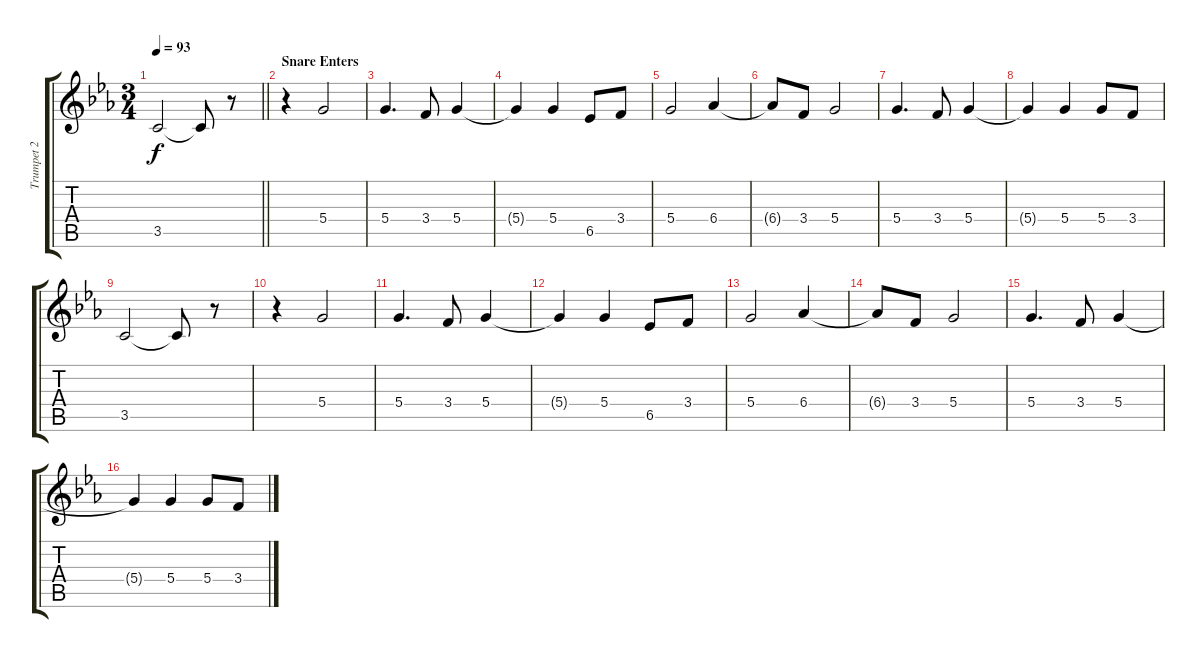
\track ("Trumpet 2" "Trumpet 2") {instrument trumpet}
\staff {score tabs}
\tuning (E5 B4 G4 D4 A3 E3) {hide}
\ts (3 4)
\tempo 93
\clef g2
\barLineRight lightlight
\ks cminor
3.5.2{dy f} 3.5{t}.8 r.8 |
\section ("" "Snare Enters")
r.4 5.4.2 |
5.4.4{d} 3.4.8 5.4.4 |
5.4{t}.4 5.4.4 6.5.8 3.4.8 |
5.4.2 6.4.4 |
6.4{t}.8 3.4.8 5.4.2 |
5.4.4{d} 3.4.8 5.4.4 |
5.4{t}.4 5.4.4 5.4.8 3.4.8 |
3.5.2 3.5{t}.8 r.8 |
r.4 5.4.2 |
5.4.4{d} 3.4.8 5.4.4 |
5.4{t}.4 5.4.4 6.5.8 3.4.8 |
5.4.2 6.4.4 |
6.4{t}.8 3.4.8 5.4.2 |
5.4.4{d} 3.4.8 5.4.4 |
5.4{t}.4 5.4.4 5.4.8 3.4.8
